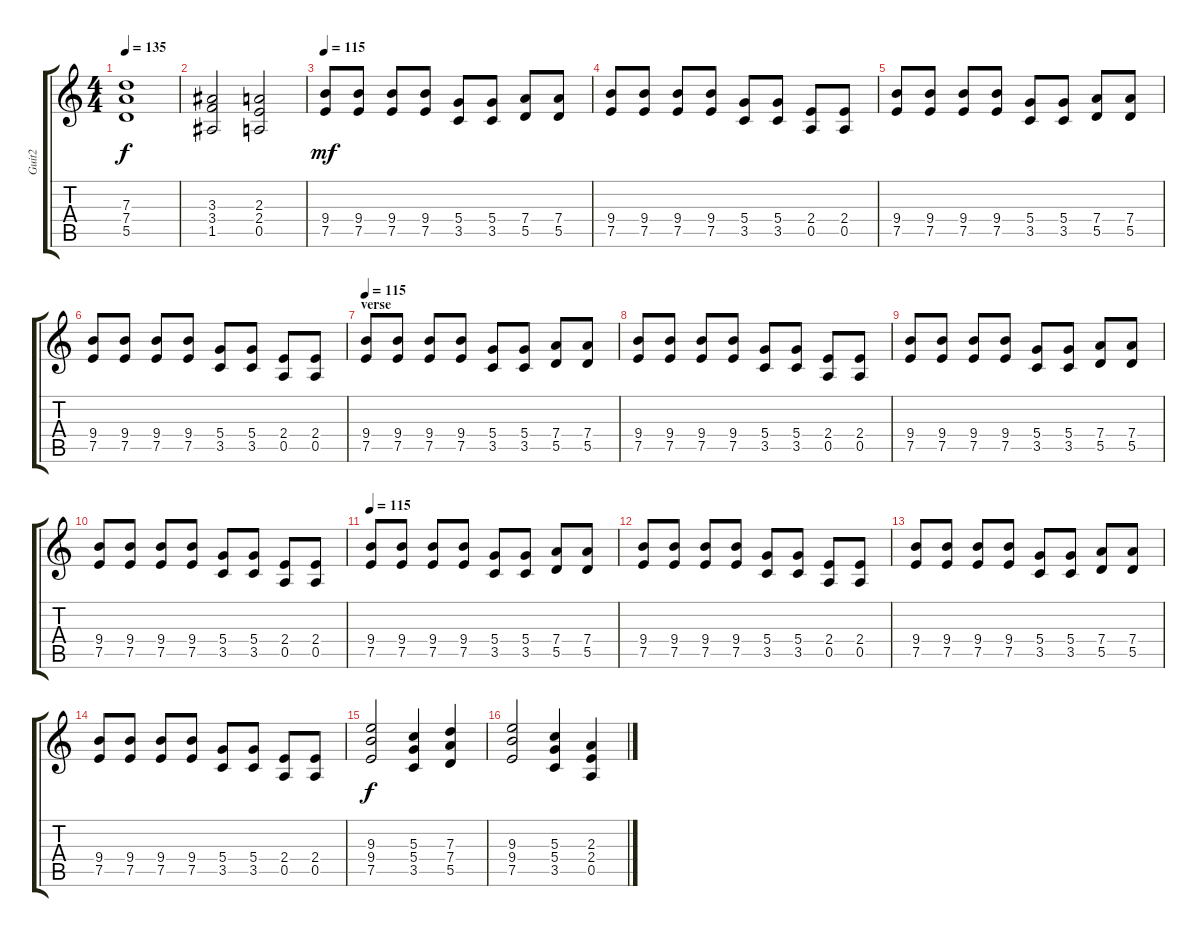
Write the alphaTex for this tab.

\track ("Guit2" "Guit2") {instrument distortionguitar}
\staff {score tabs}
\tuning (E4 B3 G3 D3 A2 E2) {hide}
\ts (4 4)
\tempo 135
\clef g2
\ks c
(7.3 7.4 5.5).1{dy f volume 11 instrument overdrivenguitar} |
(3.3 3.4 1.5).2 (2.3 2.4 0.5).2 |
\tempo 115
(9.4 7.5).8{dy mf volume 14 instrument acousticguitarnylon} (9.4 7.5).8 (9.4 7.5).8 (9.4 7.5).8 (5.4 3.5).8 (5.4 3.5).8 (7.4 5.5).8 (7.4 5.5).8 |
(9.4 7.5).8 (9.4 7.5).8 (9.4 7.5).8 (9.4 7.5).8 (5.4 3.5).8 (5.4 3.5).8 (2.4 0.5).8 (2.4 0.5).8 |
(9.4 7.5).8{volume 14 instrument acousticguitarnylon} (9.4 7.5).8 (9.4 7.5).8 (9.4 7.5).8 (5.4 3.5).8 (5.4 3.5).8 (7.4 5.5).8 (7.4 5.5).8 |
(9.4 7.5).8 (9.4 7.5).8 (9.4 7.5).8 (9.4 7.5).8 (5.4 3.5).8 (5.4 3.5).8 (2.4 0.5).8 (2.4 0.5).8 |
\section ("" "verse")
\tempo 115
(9.4 7.5).8{volume 14 instrument acousticguitarnylon} (9.4 7.5).8 (9.4 7.5).8 (9.4 7.5).8 (5.4 3.5).8 (5.4 3.5).8 (7.4 5.5).8 (7.4 5.5).8 |
(9.4 7.5).8 (9.4 7.5).8 (9.4 7.5).8 (9.4 7.5).8 (5.4 3.5).8 (5.4 3.5).8 (2.4 0.5).8 (2.4 0.5).8 |
(9.4 7.5).8{volume 14 instrument acousticguitarnylon} (9.4 7.5).8 (9.4 7.5).8 (9.4 7.5).8 (5.4 3.5).8 (5.4 3.5).8 (7.4 5.5).8 (7.4 5.5).8 |
(9.4 7.5).8 (9.4 7.5).8 (9.4 7.5).8 (9.4 7.5).8 (5.4 3.5).8 (5.4 3.5).8 (2.4 0.5).8 (2.4 0.5).8 |
\tempo 115
(9.4 7.5).8{volume 14 instrument acousticguitarnylon} (9.4 7.5).8 (9.4 7.5).8 (9.4 7.5).8 (5.4 3.5).8 (5.4 3.5).8 (7.4 5.5).8 (7.4 5.5).8 |
(9.4 7.5).8 (9.4 7.5).8 (9.4 7.5).8 (9.4 7.5).8 (5.4 3.5).8 (5.4 3.5).8 (2.4 0.5).8 (2.4 0.5).8 |
(9.4 7.5).8{volume 14 instrument acousticguitarnylon} (9.4 7.5).8 (9.4 7.5).8 (9.4 7.5).8 (5.4 3.5).8 (5.4 3.5).8 (7.4 5.5).8 (7.4 5.5).8 |
(9.4 7.5).8 (9.4 7.5).8 (9.4 7.5).8 (9.4 7.5).8 (5.4 3.5).8 (5.4 3.5).8 (2.4 0.5).8 (2.4 0.5).8 |
(9.3 9.4 7.5).2{dy f volume 11 instrument overdrivenguitar} (5.3 5.4 3.5).4 (7.3 7.4 5.5).4 |
(9.3 9.4 7.5).2 (5.3 5.4 3.5).4 (2.3 2.4 0.5).4
